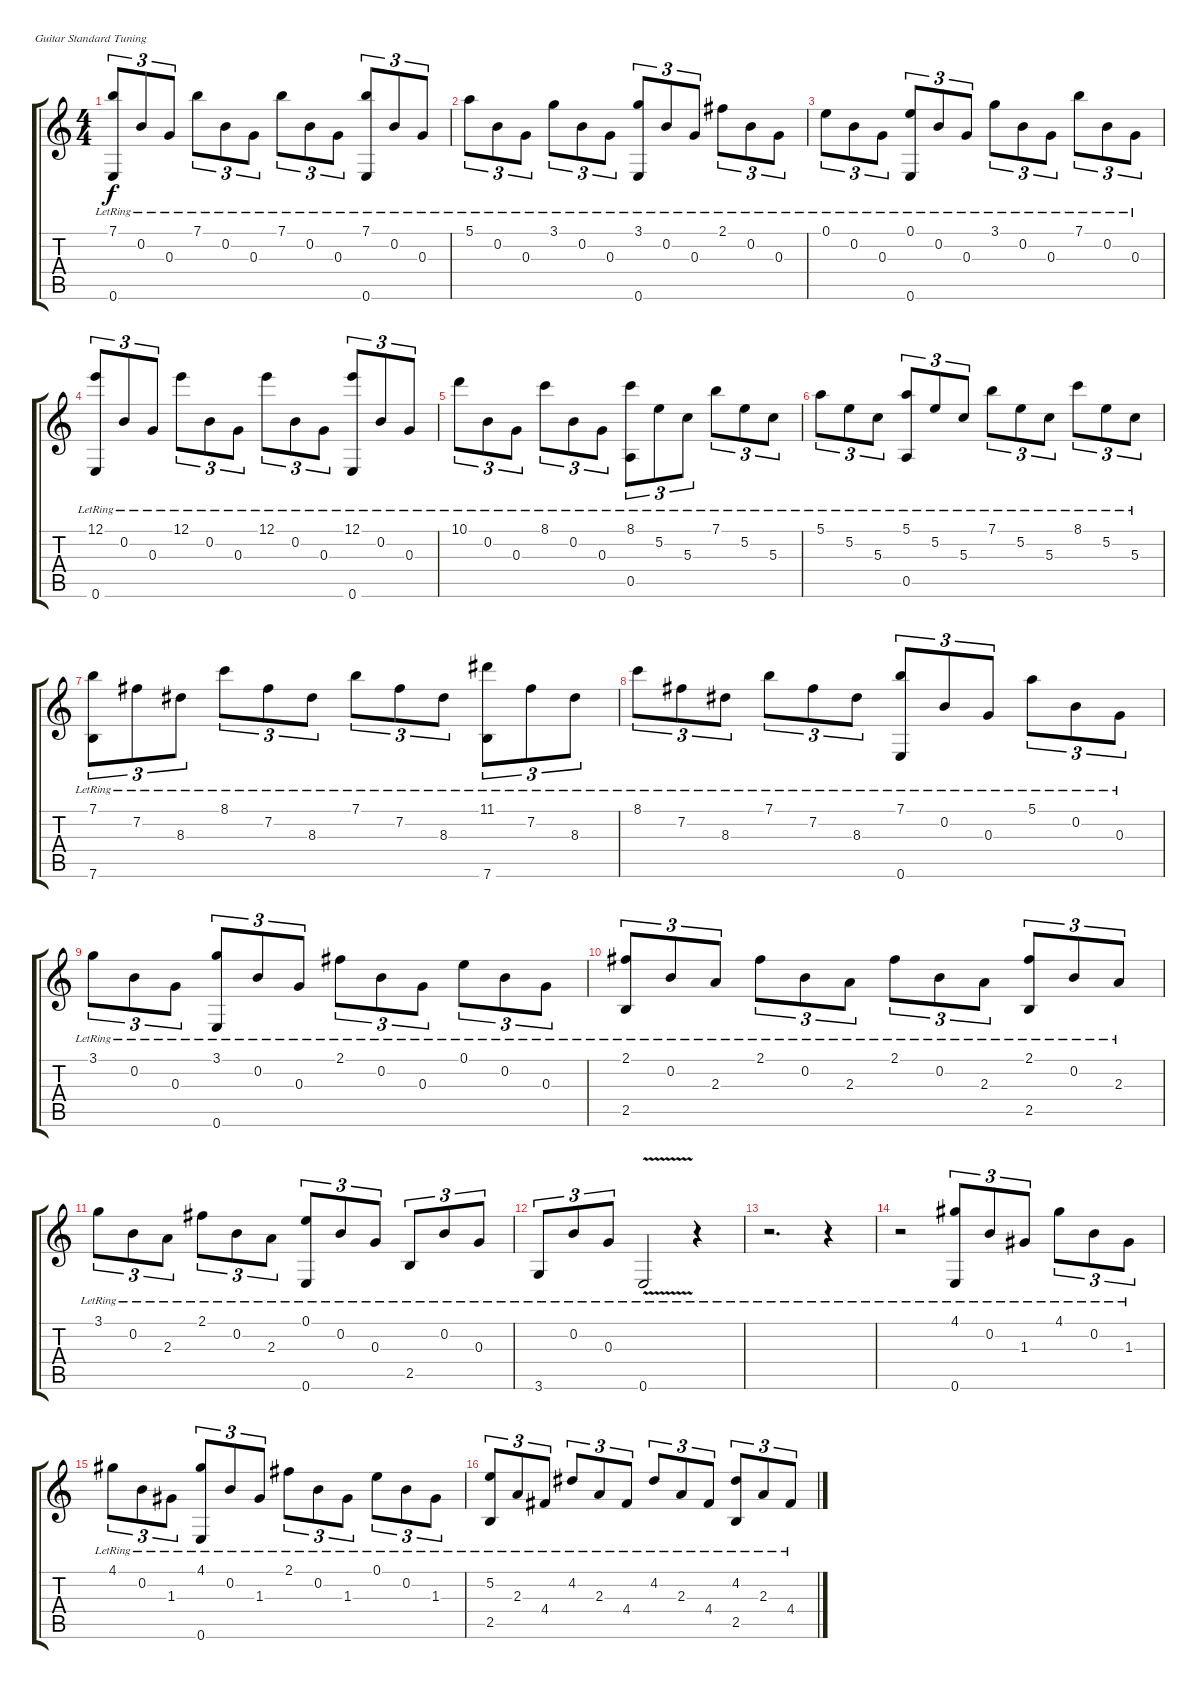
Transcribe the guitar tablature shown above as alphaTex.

\defaultSystemsLayout 4
\bracketExtendMode groupsimilarinstruments
\multiTrackTrackNamePolicy hidden
\firstSystemTrackNameOrientation horizontal
\otherSystemsTrackNameOrientation horizontal
\track "" {instrument acousticguitarnylon}
\staff {score tabs}
\tuning (E4 B3 G3 D3 A2 E2)
\ts (4 4)
\beaming (8 2 2 2 2)
\tempo (120 hide)
\clef g2
\scale
1.13871
\ks c
(7.1{lr} 0.6{lr}).8{tu (3 2) dy f instrument acousticguitarnylon} 0.2{lr}.8{tu (3 2)} 0.3{lr}.8{tu (3 2)} 7.1{lr}.8{tu (3 2)} 0.2{lr}.8{tu (3 2)} 0.3{lr}.8{tu (3 2)} 7.1{lr}.8{tu (3 2)} 0.2{lr}.8{tu (3 2)} 0.3{lr}.8{tu (3 2)} (7.1{lr} 0.6{lr}).8{tu (3 2)} 0.2{lr}.8{tu (3 2)} 0.3{lr}.8{tu (3 2)} |
\scale
0.930643 5.1{lr}.8{tu (3 2)} 0.2{lr}.8{tu (3 2)} 0.3{lr}.8{tu (3 2)} 3.1{lr}.8{tu (3 2)} 0.2{lr}.8{tu (3 2)} 0.3{lr}.8{tu (3 2)} (3.1{lr} 0.6{lr}).8{tu (3 2)} 0.2{lr}.8{tu (3 2)} 0.3{lr}.8{tu (3 2)} 2.1{lr}.8{tu (3 2)} 0.2{lr}.8{tu (3 2)} 0.3{lr}.8{tu (3 2)} |
\scale
0.930643 0.1{lr}.8{tu (3 2)} 0.2{lr}.8{tu (3 2)} 0.3{lr}.8{tu (3 2)} (0.1{lr} 0.6{lr}).8{tu (3 2)} 0.2{lr}.8{tu (3 2)} 0.3{lr}.8{tu (3 2)} 3.1{lr}.8{tu (3 2)} 0.2{lr}.8{tu (3 2)} 0.3{lr}.8{tu (3 2)} 7.1{lr}.8{tu (3 2)} 0.2{lr}.8{tu (3 2)} 0.3{lr}.8{tu (3 2)} |
\scale
1.07818 (12.1{lr} 0.6{lr}).8{tu (3 2)} 0.2{lr}.8{tu (3 2)} 0.3{lr}.8{tu (3 2)} 12.1{lr}.8{tu (3 2)} 0.2{lr}.8{tu (3 2)} 0.3{lr}.8{tu (3 2)} 12.1{lr}.8{tu (3 2)} 0.2{lr}.8{tu (3 2)} 0.3{lr}.8{tu (3 2)} (12.1{lr} 0.6{lr}).8{tu (3 2)} 0.2{lr}.8{tu (3 2)} 0.3{lr}.8{tu (3 2)} |
\scale
0.960908 10.1{lr}.8{tu (3 2)} 0.2{lr}.8{tu (3 2)} 0.3{lr}.8{tu (3 2)} 8.1{lr}.8{tu (3 2)} 0.2{lr}.8{tu (3 2)} 0.3{lr}.8{tu (3 2)} (8.1{lr} 0.5{lr}).8{tu (3 2)} 5.2{lr}.8{tu (3 2)} 5.3{lr}.8{tu (3 2)} 7.1{lr}.8{tu (3 2)} 5.2{lr}.8{tu (3 2)} 5.3{lr}.8{tu (3 2)} |
\scale
0.960908 5.1{lr}.8{tu (3 2)} 5.2{lr}.8{tu (3 2)} 5.3{lr}.8{tu (3 2)} (5.1{lr} 0.5{lr}).8{tu (3 2)} 5.2{lr}.8{tu (3 2)} 5.3{lr}.8{tu (3 2)} 7.1{lr}.8{tu (3 2)} 5.2{lr}.8{tu (3 2)} 5.3{lr}.8{tu (3 2)} 8.1{lr}.8{tu (3 2)} 5.2{lr}.8{tu (3 2)} 5.3{lr}.8{tu (3 2)} |
\scale
1.07818 (7.1{lr} 7.6{lr}).8{tu (3 2)} 7.2{lr}.8{tu (3 2)} 8.3{lr}.8{tu (3 2)} 8.1{lr}.8{tu (3 2)} 7.2{lr}.8{tu (3 2)} 8.3{lr}.8{tu (3 2)} 7.1{lr}.8{tu (3 2)} 7.2{lr}.8{tu (3 2)} 8.3{lr}.8{tu (3 2)} (11.1{lr} 7.6{lr}).8{tu (3 2)} 7.2{lr}.8{tu (3 2)} 8.3{lr}.8{tu (3 2)} |
\scale
0.960908 8.1{lr}.8{tu (3 2)} 7.2{lr}.8{tu (3 2)} 8.3{lr}.8{tu (3 2)} 7.1{lr}.8{tu (3 2)} 7.2{lr}.8{tu (3 2)} 8.3{lr}.8{tu (3 2)} (7.1{lr} 0.6{lr}).8{tu (3 2)} 0.2{lr}.8{tu (3 2)} 0.3{lr}.8{tu (3 2)} 5.1{lr}.8{tu (3 2)} 0.2{lr}.8{tu (3 2)} 0.3{lr}.8{tu (3 2)} |
\scale
0.960908 3.1{lr}.8{tu (3 2)} 0.2{lr}.8{tu (3 2)} 0.3{lr}.8{tu (3 2)} (3.1{lr} 0.6{lr}).8{tu (3 2)} 0.2{lr}.8{tu (3 2)} 0.3{lr}.8{tu (3 2)} 2.1{lr}.8{tu (3 2)} 0.2{lr}.8{tu (3 2)} 0.3{lr}.8{tu (3 2)} 0.1{lr}.8{tu (3 2)} 0.2{lr}.8{tu (3 2)} 0.3{lr}.8{tu (3 2)} |
\scale
1.07818 (2.1{lr} 2.5{lr}).8{tu (3 2)} 0.2{lr}.8{tu (3 2)} 2.3{lr}.8{tu (3 2)} 2.1{lr}.8{tu (3 2)} 0.2{lr}.8{tu (3 2)} 2.3{lr}.8{tu (3 2)} 2.1{lr}.8{tu (3 2)} 0.2{lr}.8{tu (3 2)} 2.3{lr}.8{tu (3 2)} (2.1{lr} 2.5{lr}).8{tu (3 2)} 0.2{lr}.8{tu (3 2)} 2.3{lr}.8{tu (3 2)} |
\scale
0.960908 3.1{lr}.8{tu (3 2)} 0.2{lr}.8{tu (3 2)} 2.3{lr}.8{tu (3 2)} 2.1{lr}.8{tu (3 2)} 0.2{lr}.8{tu (3 2)} 2.3{lr}.8{tu (3 2)} (0.1{lr} 0.6{lr}).8{tu (3 2)} 0.2{lr}.8{tu (3 2)} 0.3{lr}.8{tu (3 2)} 2.5{lr}.8{tu (3 2)} 0.2{lr}.8{tu (3 2)} 0.3{lr}.8{tu (3 2)} |
\scale
0.960908 3.6{lr}.8{tu (3 2)} 0.2{lr}.8{tu (3 2)} 0.3{lr}.8{tu (3 2)} 0.6{v lr}.2 r.4 |
\scale
1.07818 r.2{d} r.4 |
\scale
0.960908 r.2 (4.1{lr} 0.6{lr}).8{tu (3 2)} 0.2{lr}.8{tu (3 2)} 1.3{lr}.8{tu (3 2)} 4.1{lr}.8{tu (3 2)} 0.2{lr}.8{tu (3 2)} 1.3{lr}.8{tu (3 2)} |
\scale
0.960908 4.1{lr}.8{tu (3 2)} 0.2{lr}.8{tu (3 2)} 1.3{lr}.8{tu (3 2)} (4.1{lr} 0.6{lr}).8{tu (3 2)} 0.2{lr}.8{tu (3 2)} 1.3{lr}.8{tu (3 2)} 2.1{lr}.8{tu (3 2)} 0.2{lr}.8{tu (3 2)} 1.3{lr}.8{tu (3 2)} 0.1{lr}.8{tu (3 2)} 0.2{lr}.8{tu (3 2)} 1.3{lr}.8{tu (3 2)} |
\scale
1.07818 (5.2{lr} 2.5{lr}).8{tu (3 2)} 2.3{lr}.8{tu (3 2)} 4.4{lr}.8{tu (3 2)} 4.2{lr}.8{tu (3 2)} 2.3{lr}.8{tu (3 2)} 4.4{lr}.8{tu (3 2)} 4.2{lr}.8{tu (3 2)} 2.3{lr}.8{tu (3 2)} 4.4{lr}.8{tu (3 2)} (4.2{lr} 2.5{lr}).8{tu (3 2)} 2.3{lr}.8{tu (3 2)} 4.4{lr}.8{tu (3 2)}
